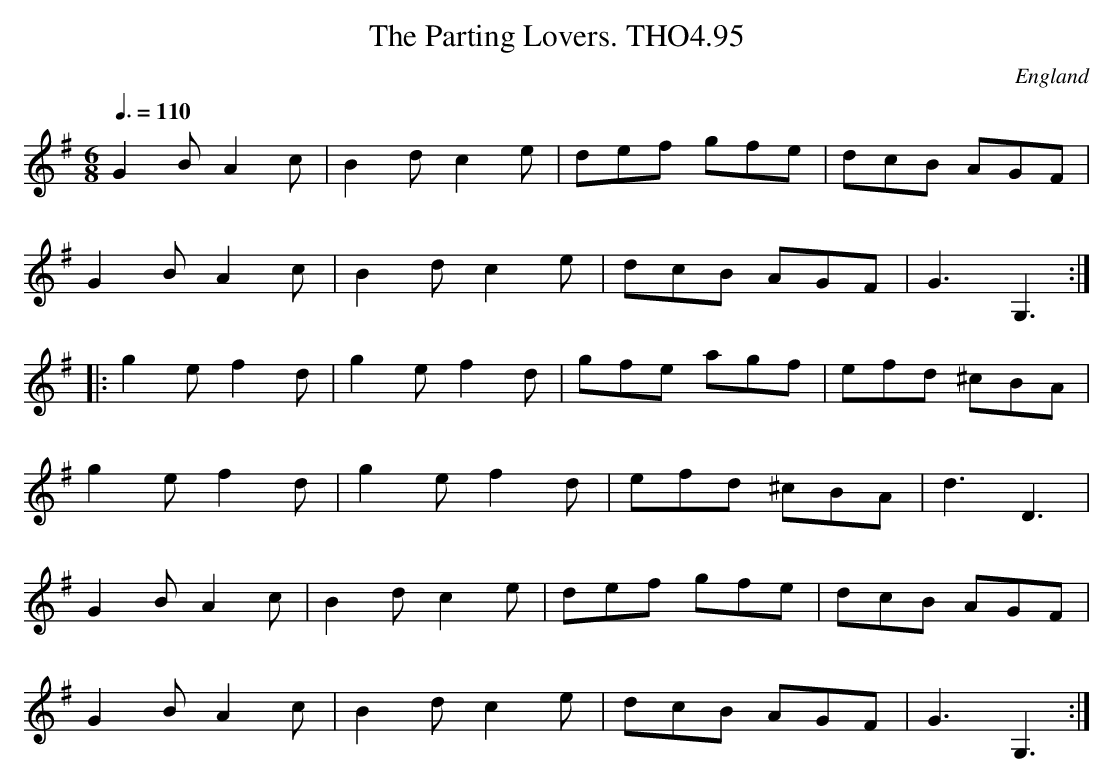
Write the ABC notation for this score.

X:1
T:Parting Lovers. THO4.95, The
O:England
M:6/8
L:1/8
Q:3/8=110
K:G major
G2 B A2 c|B2 d c2 e|def gfe|dcB AGF|
G2 B A2 c|B2 d c2 e|dcB AGF|G3G,3:|
|:g2 e f2 d|g2 e f2 d|gfe agf|efd ^cBA|
g2 e f2 d|g2 e f2 d|efd ^cBA|d3D3|
G2 B A2 c|B2 d c2 e|def gfe|dcB AGF|
G2 B A2 c|B2 d c2 e|dcB AGF|G3G,3:|
